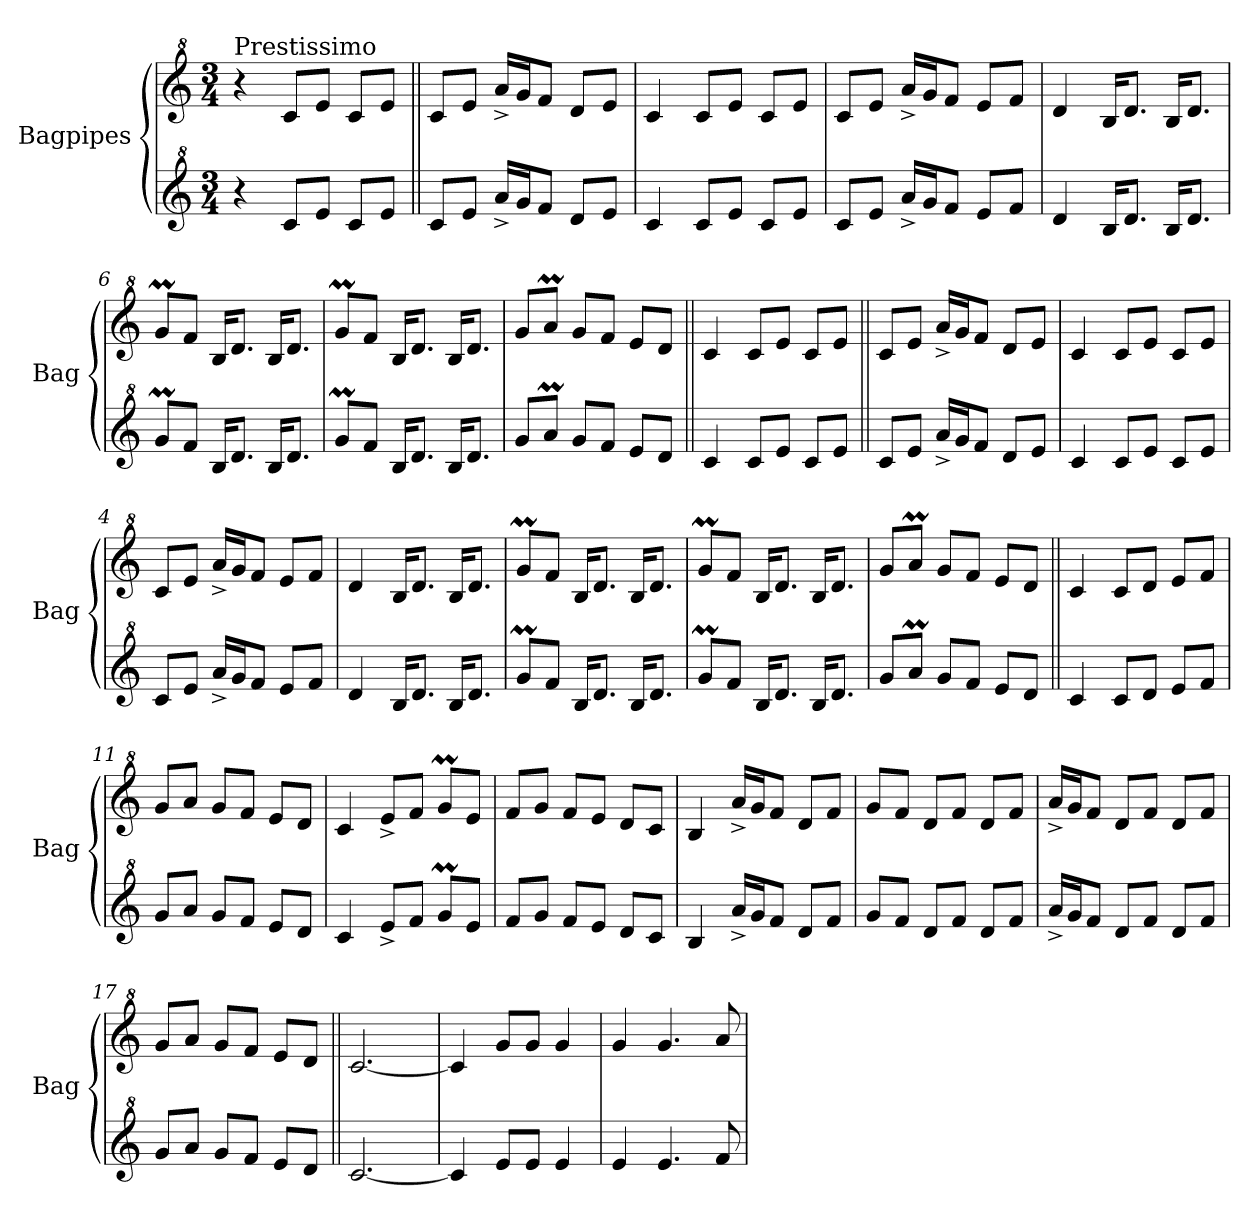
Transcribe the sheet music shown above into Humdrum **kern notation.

**kern	**kern
*part2	*part1
*staff2	*staff1
*I"Bagpipes	*I"Bagpipes
*I'Bag	*I'Bag
*clefG^2	*clefG^2
*k[]	*k[]
*C:	*C:
*M3/4	*M3/4
=1	=1
!	!LO:TX:a:t=Prestissimo
4r	4r
8cc/L	8cc/L
8ee/J	8ee/J
8cc/L	8cc/L
8ee/J	8ee/J
=2||	=2||
8cc/L	8cc/L
8ee/J	8ee/J
16aa^/LL	16aa^/LL
16gg/J	16gg/J
8ff/J	8ff/J
8dd/L	8dd/L
8ee/J	8ee/J
=3	=3
4cc/	4cc/
8cc/L	8cc/L
8ee/J	8ee/J
8cc/L	8cc/L
8ee/J	8ee/J
=4	=4
8cc/L	8cc/L
8ee/J	8ee/J
16aa^/LL	16aa^/LL
16gg/J	16gg/J
8ff/J	8ff/J
8ee/L	8ee/L
8ff/J	8ff/J
=5	=5
4dd/	4dd/
16b/KL	16b/KL
8.dd/J	8.dd/J
16b/KL	16b/KL
8.dd/J	8.dd/J
=6	=6
8ggM/L	8ggM/L
8ff/J	8ff/J
16b/KL	16b/KL
8.dd/J	8.dd/J
16b/KL	16b/KL
8.dd/J	8.dd/J
=7	=7
8ggM/L	8ggM/L
8ff/J	8ff/J
16b/KL	16b/KL
8.dd/J	8.dd/J
16b/KL	16b/KL
8.dd/J	8.dd/J
!!LO:LB:g=z
=8	=8
8gg/L	8gg/L
8aaM/J	8aaM/J
8gg/L	8gg/L
8ff/J	8ff/J
8ee/L	8ee/L
8dd/J	8dd/J
=9||	=9||
4cc/	4cc/
8cc/L	8cc/L
8ee/J	8ee/J
8cc/L	8cc/L
8ee/J	8ee/J
=2||	=2||
8cc/L	8cc/L
8ee/J	8ee/J
16aa^/LL	16aa^/LL
16gg/J	16gg/J
8ff/J	8ff/J
8dd/L	8dd/L
8ee/J	8ee/J
=3	=3
4cc/	4cc/
8cc/L	8cc/L
8ee/J	8ee/J
8cc/L	8cc/L
8ee/J	8ee/J
=4	=4
8cc/L	8cc/L
8ee/J	8ee/J
16aa^/LL	16aa^/LL
16gg/J	16gg/J
8ff/J	8ff/J
8ee/L	8ee/L
8ff/J	8ff/J
=5	=5
4dd/	4dd/
16b/KL	16b/KL
8.dd/J	8.dd/J
16b/KL	16b/KL
8.dd/J	8.dd/J
=6	=6
8ggM/L	8ggM/L
8ff/J	8ff/J
16b/KL	16b/KL
8.dd/J	8.dd/J
16b/KL	16b/KL
8.dd/J	8.dd/J
=7	=7
8ggM/L	8ggM/L
8ff/J	8ff/J
16b/KL	16b/KL
8.dd/J	8.dd/J
16b/KL	16b/KL
8.dd/J	8.dd/J
!!LO:LB:g=z
=8	=8
8gg/L	8gg/L
8aaM/J	8aaM/J
8gg/L	8gg/L
8ff/J	8ff/J
8ee/L	8ee/L
8dd/J	8dd/J
=10||	=10||
4cc/	4cc/
8cc/L	8cc/L
8dd/J	8dd/J
8ee/L	8ee/L
8ff/J	8ff/J
=11	=11
8gg/L	8gg/L
8aa/J	8aa/J
8gg/L	8gg/L
8ff/J	8ff/J
8ee/L	8ee/L
8dd/J	8dd/J
=12	=12
4cc/	4cc/
8ee^/L	8ee^/L
8ff/J	8ff/J
8ggM/L	8ggM/L
8ee/J	8ee/J
=13	=13
8ff/L	8ff/L
8gg/J	8gg/J
8ff/L	8ff/L
8ee/J	8ee/J
8dd/L	8dd/L
8cc/J	8cc/J
=14	=14
4b/	4b/
16aa^/LL	16aa^/LL
16gg/J	16gg/J
8ff/J	8ff/J
8dd/L	8dd/L
8ff/J	8ff/J
=15	=15
8gg/L	8gg/L
8ff/J	8ff/J
8dd/L	8dd/L
8ff/J	8ff/J
8dd/L	8dd/L
8ff/J	8ff/J
!!LO:LB:g=z
=16	=16
16aa^/LL	16aa^/LL
16gg/J	16gg/J
8ff/J	8ff/J
8dd/L	8dd/L
8ff/J	8ff/J
8dd/L	8dd/L
8ff/J	8ff/J
=17	=17
8gg/L	8gg/L
8aa/J	8aa/J
8gg/L	8gg/L
8ff/J	8ff/J
8ee/L	8ee/L
8dd/J	8dd/J
=18||	=18||
[2.cc/	[2.cc/
=19	=19
4cc/]	4cc/]
8ee/L	8gg/L
8ee/J	8gg/J
4ee/	4gg/
=20	=20
4ee/	4gg/
4.ee/	4.gg/
8ff/	8aa/
=	=
*-	*-
